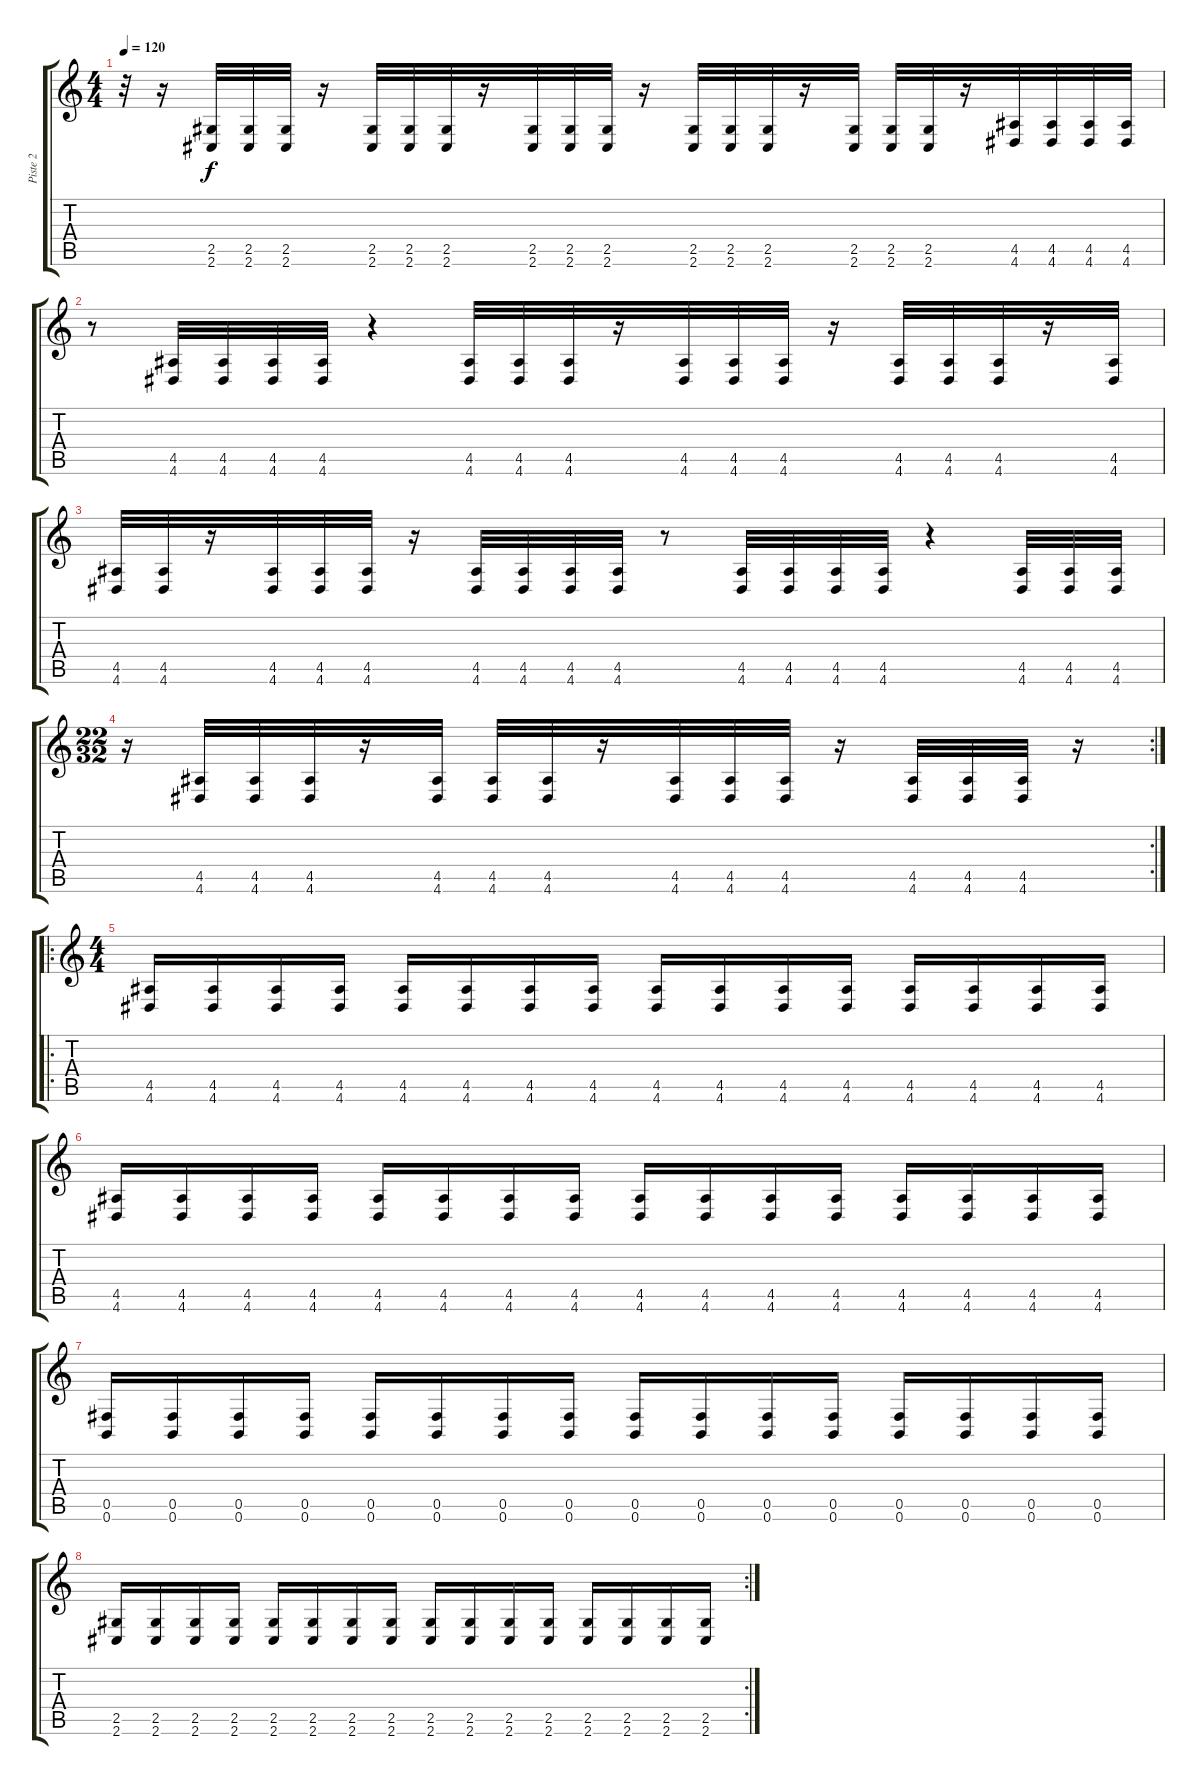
\track ("Piste 2" "Piste 2") {instrument distortionguitar}
\staff {score tabs}
\tuning (Db4 Ab3 E3 B2 Gb2 B1) {hide}
\ts (4 4)
\tempo 120
\clef g2
\ks c
r.32{dy f} r.16 (2.5 2.6).32 (2.5 2.6).32 (2.5 2.6).32 r.16 (2.5 2.6).32 (2.5 2.6).32 (2.5 2.6).32 r.16 (2.5 2.6).32 (2.5 2.6).32 (2.5 2.6).32 r.16 (2.5 2.6).32 (2.5 2.6).32 (2.5 2.6).32 r.16 (2.5 2.6).32 (2.5 2.6).32 (2.5 2.6).32 r.16 (4.5 4.6).32 (4.5 4.6).32 (4.5 4.6).32 (4.5 4.6).32 |
r.8 (4.5 4.6).32 (4.5 4.6).32 (4.5 4.6).32 (4.5 4.6).32 r.4 (4.5 4.6).32 (4.5 4.6).32 (4.5 4.6).32 r.16 (4.5 4.6).32 (4.5 4.6).32 (4.5 4.6).32 r.16 (4.5 4.6).32 (4.5 4.6).32 (4.5 4.6).32 r.16 (4.5 4.6).32 |
(4.5 4.6).32 (4.5 4.6).32 r.16 (4.5 4.6).32 (4.5 4.6).32 (4.5 4.6).32 r.16 (4.5 4.6).32 (4.5 4.6).32 (4.5 4.6).32 (4.5 4.6).32 r.8 (4.5 4.6).32 (4.5 4.6).32 (4.5 4.6).32 (4.5 4.6).32 r.4 (4.5 4.6).32 (4.5 4.6).32 (4.5 4.6).32 |
\rc 2
\ts (22 32)
r.16 (4.5 4.6).32 (4.5 4.6).32 (4.5 4.6).32 r.16 (4.5 4.6).32 (4.5 4.6).32 (4.5 4.6).32 r.16 (4.5 4.6).32 (4.5 4.6).32 (4.5 4.6).32 r.16 (4.5 4.6).32 (4.5 4.6).32 (4.5 4.6).32 r.16 |
\ro
\ts (4 4)
(4.5 4.6).16 (4.5 4.6).16 (4.5 4.6).16 (4.5 4.6).16 (4.5 4.6).16 (4.5 4.6).16 (4.5 4.6).16 (4.5 4.6).16 (4.5 4.6).16 (4.5 4.6).16 (4.5 4.6).16 (4.5 4.6).16 (4.5 4.6).16 (4.5 4.6).16 (4.5 4.6).16 (4.5 4.6).16 |
(4.5 4.6).16 (4.5 4.6).16 (4.5 4.6).16 (4.5 4.6).16 (4.5 4.6).16 (4.5 4.6).16 (4.5 4.6).16 (4.5 4.6).16 (4.5 4.6).16 (4.5 4.6).16 (4.5 4.6).16 (4.5 4.6).16 (4.5 4.6).16 (4.5 4.6).16 (4.5 4.6).16 (4.5 4.6).16 |
(0.5 0.6).16 (0.5 0.6).16 (0.5 0.6).16 (0.5 0.6).16 (0.5 0.6).16 (0.5 0.6).16 (0.5 0.6).16 (0.5 0.6).16 (0.5 0.6).16 (0.5 0.6).16 (0.5 0.6).16 (0.5 0.6).16 (0.5 0.6).16 (0.5 0.6).16 (0.5 0.6).16 (0.5 0.6).16 |
\rc 2
(2.5 2.6).16 (2.5 2.6).16 (2.5 2.6).16 (2.5 2.6).16 (2.5 2.6).16 (2.5 2.6).16 (2.5 2.6).16 (2.5 2.6).16 (2.5 2.6).16 (2.5 2.6).16 (2.5 2.6).16 (2.5 2.6).16 (2.5 2.6).16 (2.5 2.6).16 (2.5 2.6).16 (2.5 2.6).16
